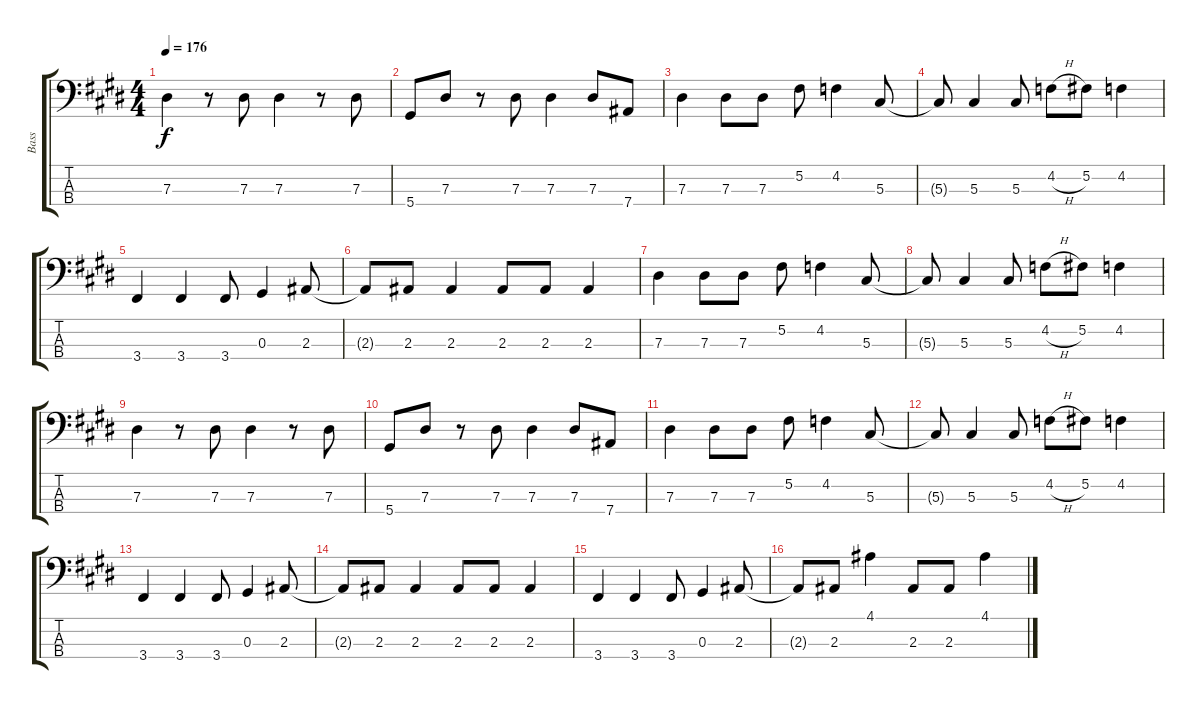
\track ("Bass" "Bass") {instrument electricbasspick}
\staff {score tabs}
\tuning (Gb2 Db2 Ab1 Eb1) {hide}
\ts (4 4)
\tempo 176
\clef f4
\ks e
7.3.4{dy f} r.8 7.3.8 7.3.4 r.8 7.3.8 |
5.4.8 7.3.8 r.8 7.3.8 7.3.4 7.3.8 7.4.8 |
7.3.4 7.3.8 7.3.8 5.2.8 4.2.4 5.3.8 |
5.3{t}.8 5.3.4 5.3.8 4.2{h}.8 5.2.8 4.2.4 |
3.4.4 3.4.4 3.4.8 0.3.4 2.3.8 |
2.3{t}.8 2.3.8 2.3.4 2.3.8 2.3.8 2.3.4 |
7.3.4 7.3.8 7.3.8 5.2.8 4.2.4 5.3.8 |
5.3{t}.8 5.3.4 5.3.8 4.2{h}.8 5.2.8 4.2.4 |
7.3.4 r.8 7.3.8 7.3.4 r.8 7.3.8 |
5.4.8 7.3.8 r.8 7.3.8 7.3.4 7.3.8 7.4.8 |
7.3.4 7.3.8 7.3.8 5.2.8 4.2.4 5.3.8 |
5.3{t}.8 5.3.4 5.3.8 4.2{h}.8 5.2.8 4.2.4 |
3.4.4 3.4.4 3.4.8 0.3.4 2.3.8 |
2.3{t}.8 2.3.8 2.3.4 2.3.8 2.3.8 2.3.4 |
3.4.4 3.4.4 3.4.8 0.3.4 2.3.8 |
2.3{t}.8 2.3.8 4.1.4 2.3.8 2.3.8 4.1.4
